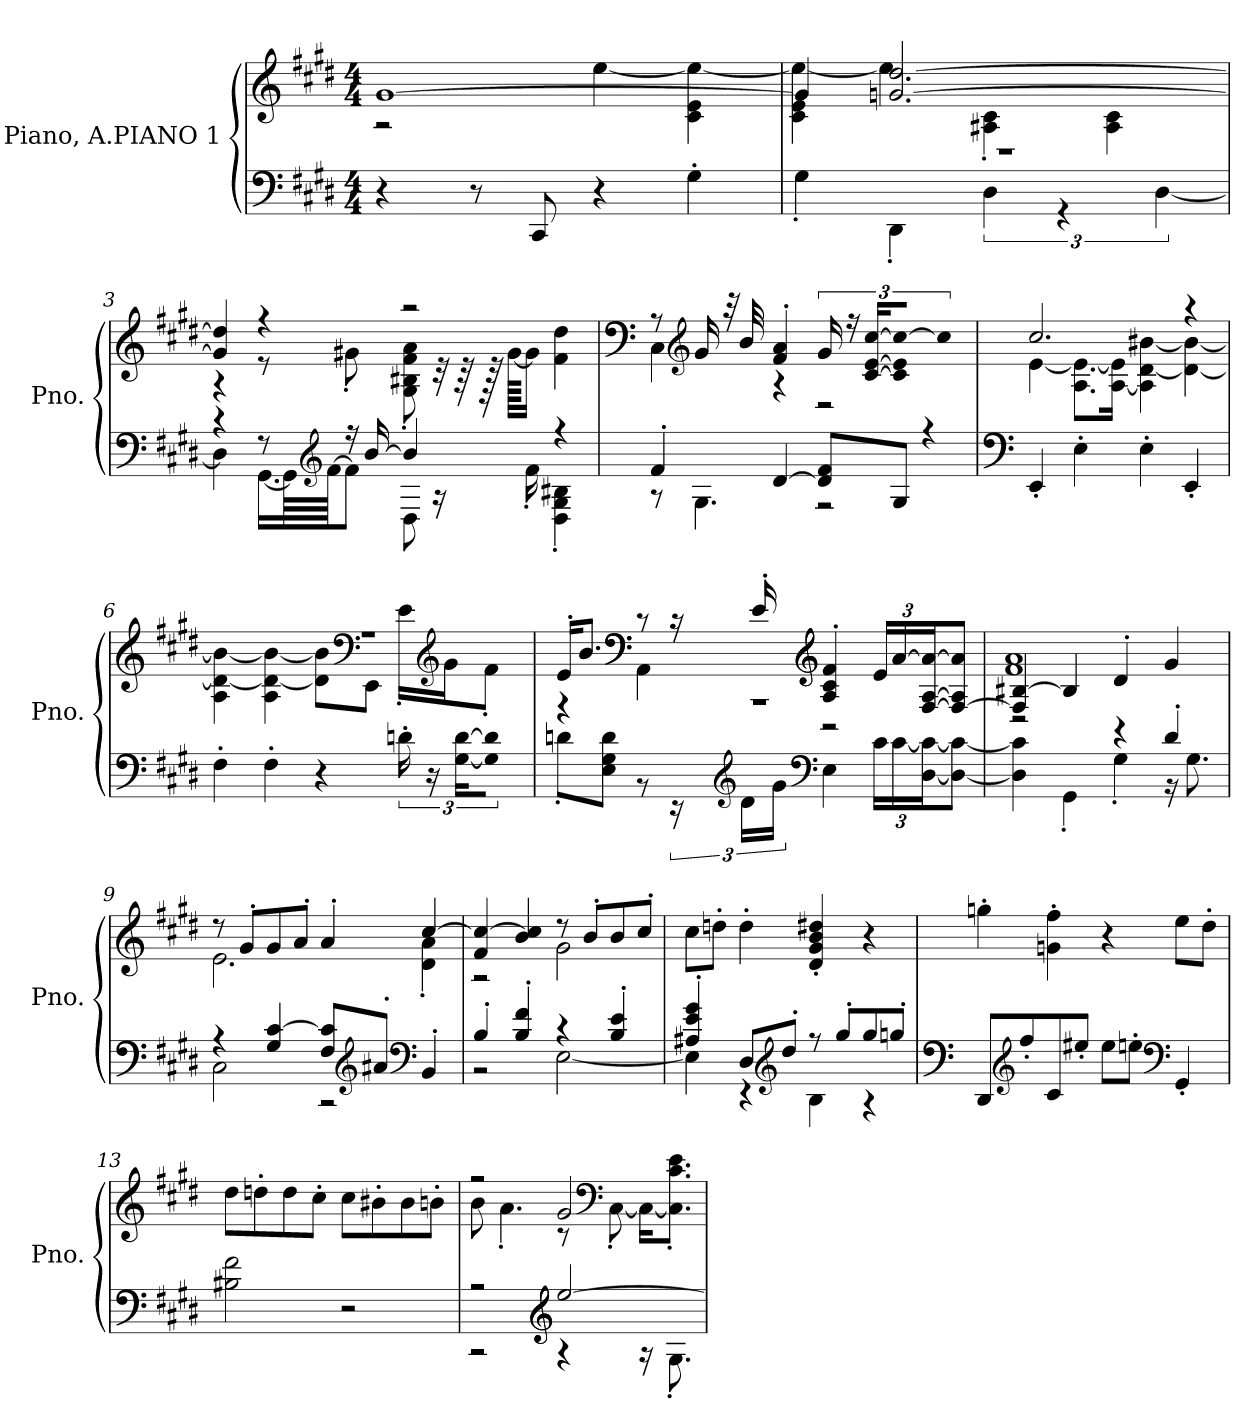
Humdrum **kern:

**kern	**kern
*part1	*part1
*staff2	*staff1
*I"Piano, A.PIANO 1	*
*I'Pno.	*
*clefF4	*clefG2
*k[f#c#g#d#]	*k[f#c#g#d#]
*M4/4	*M4/4
*MM135	*MM135
=1	=1
*	*^
4r	[1g#	2r
8r	.	.
8CC#/	.	.
4r	.	[4ee\
4G#'\	.	4c#\ 4e\ 4ee\_
=2	=2	=2
*^	*	*
1r	4G#'\	4g#/]	4c#\ 4e\ 4ee\_
.	4DD#'\	[2.gn/ [2.dd#/	4ee\]
.	6D#\	.	4A#X\' 4c#\'
.	6r	.	.
.	.	.	4A#\ 4c#\
.	[6D#\	.	.
=3	=3	=3	=3
4r	4D#\]	4g/] 4dd#/]	4r
8r	[16.GG#\LL	4r	8r
.	64GG#\LL]	.	.
*clefG2	*	*	*
.	[64f#\JJJ	.	.
16r	8f#\J]	.	8g#X'\
[16b/	.	.	.
4b/]	8D#\	2r	8G#\' 8B#X\' 8f#\' 8a\'
.	16r	.	32r
.	.	.	64r
.	.	.	128r
.	.	.	[128g#\KKKLL
.	16f#'\	.	16g#\JJ]
4r	4D#\' 4G#\' 4B#X\'	.	4f#\ 4dd#\
!!LO:LB:g=z	!!
=4	=4	=4	=4
*	*	*clefF4	*
4f#'/	8r	8r	4C#\
*	*	*clefG2	*
.	4.G#\	16g#/	.
.	.	32r	.
.	.	32b/	.
[4d#/	.	4f#/' 4a/'	4r
8d#/] 8f#/L	2r	24g#/	2r
.	.	24r	.
.	.	[24c#/ [24e/ [24cc#/KL	.
8G#/J	.	8c#/] 8e/] 8cc#/_J	.
4r	.	4cc#/]	.
*v	*v	*	*
=5	=5	=5
*clefF4	*	*
4EE'/	2.cc#/	[4e\
4E'\	.	8.A\ 8.e\_L
.	.	[16A\ 16e\]Jk
4E'\	.	4A\] [4d#\ [4b#X\
4EE'/	4r	4d#\_ 4b#\_
=6	=6	=6
4F#'\	1r	4A\ 4d#\_ 4b#\_
4F#'\	.	4A\ 4d#\_ 4b#\_
4r	.	8d#\] 8b#\]L
*	*clefF4	*
.	.	8EE\J
24dn'\	.	16e'\LL
24r	.	.
*	*clefG2	*
.	.	16g#\J
[24G#\ [24d\KL	.	.
8G#\] 8d\]J	.	8f#'\J
!!LO:LB:g=z	!!
=7	=7	=7
*^	*	*
1r	8dn'\L	16e'/KL	4r
.	.	8.b/J	.
.	8E\ 8G#\ 8d\J	.	.
*	*	*clefF4	*
.	8r	8r	4AA\
.	24r	16r	.
*clefG2	*	*	*
.	24d\LL	.	.
.	.	16e'/	.
.	24g#\JJ	.	.
*clefF4	*	*clefG2	*
.	4E\	4A/' 4c#/' 4f#/'	2r
*	*Xbrackettup	*Xbrackettup	*
.	24c#\LL	24e/LL	.
.	[24c#\	[24a/	.
.	[24D#\ 24c#\_J	[24F#/ [24A/ 24a/_J	.
.	8D#\_ 8c#\_J	8F#/_ 8A/] 8a/]J	.
=8	=8	=8	=8
2r	4D#\] 4c#\]	4F#/] [4B#X/	1f# 1a
.	4GG#'\	4B#/]	.
4r	4G#'\	4d#'/	.
4d#'/	16r	4g#/	.
.	8.G#\	.	.
=9	=9	=9	=9
4r	2C#\	8r	2.e\
.	.	8g#'/L	.
4G#/ [4c#/	.	8g#/	.
.	.	8a'/J	.
8F#/ 8c#/]L	2r	4a'/	.
*clefG2	*	*	*
8a#X'/J	.	.	.
*clefF4	*	*	*
4BB'/	.	[4cc#/	4d#\' 4a\'
!!LO:LB:g=z	!!
=10	=10	=10	=10
4B'/	2r	4f#/ 4cc#/_	2r
4B/' 4f#/'	.	4b/ 4cc#/]	.
4r	[2E\	8r	2g#\
.	.	8b'/L	.
4B/' 4e/'	.	8b/	.
.	.	8cc#'/J	.
*	*	*v	*v
=11	=11	=11
4A#X/' 4e/' 4g#/'	4E\]	8cc#\L
.	.	8ddn'\J
8D#/L	4r	4dd'\
*clefG2	*	*
8dd#'/J	.	.
8r	4B\	4d#/' 4g#/' 4b/' 4dd#X/'
8gg#'/L	.	.
8gg#/	4r	4r
8ggn'/J	.	.
*v	*v	*
=12	=12
*clefF4	*
8DD#/L	4ggn'\
*clefG2	*
8ff#'/	.
8c#/	4gn\' 4ff#\'
8ee#X'/J	.
8ee#\L	4r
8een'\J	.
*clefF4	*
4GG#'/	8ee\L
.	8dd#'\J
!!LO:LB:g=z
=13	=13
2B#X\ 2f#\	8dd#\L
.	8ddn'\
.	8dd\
.	8cc#'\J
2r	8cc#\L
.	8b#X'\
.	8b#\
.	8bn'\J
=14	=14
*^	*^
2r	2r	2r	8b\
.	.	.	4.a'\
*clefG2	*	*	*
[2ee/	4r	2g#/	8r
*	*	*clefF4	*
.	.	.	[8C#'\
.	16r	.	16C#\KL_
.	8.G#'\	.	8.C#\]' 8.c#\' 8.e\'J
*v	*v	*	*
*	*v	*v
=	=
*-	*-
